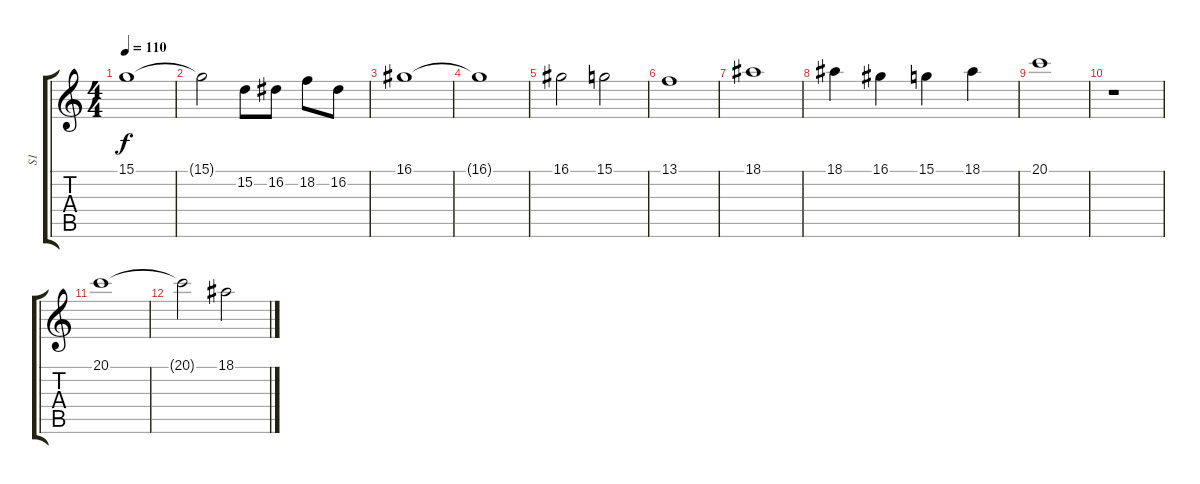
\track ("S1" "S1") {instrument stringensemble1}
\staff {score tabs}
\tuning (E4 B3 G3 D3 A2 E2) {hide}
\ts (4 4)
\tempo 110
\clef g2
\ks c
15.1.1{dy f} |
15.1{t}.2 15.2.8 16.2.8 18.2.8 16.2.8 |
16.1.1 |
16.1{t}.1 |
16.1.2 15.1.2 |
13.1.1 |
18.1.1 |
18.1.4 16.1.4 15.1.4 18.1.4 |
20.1.1 |
r.1 |
20.1.1 |
20.1{t}.2 18.1.2
